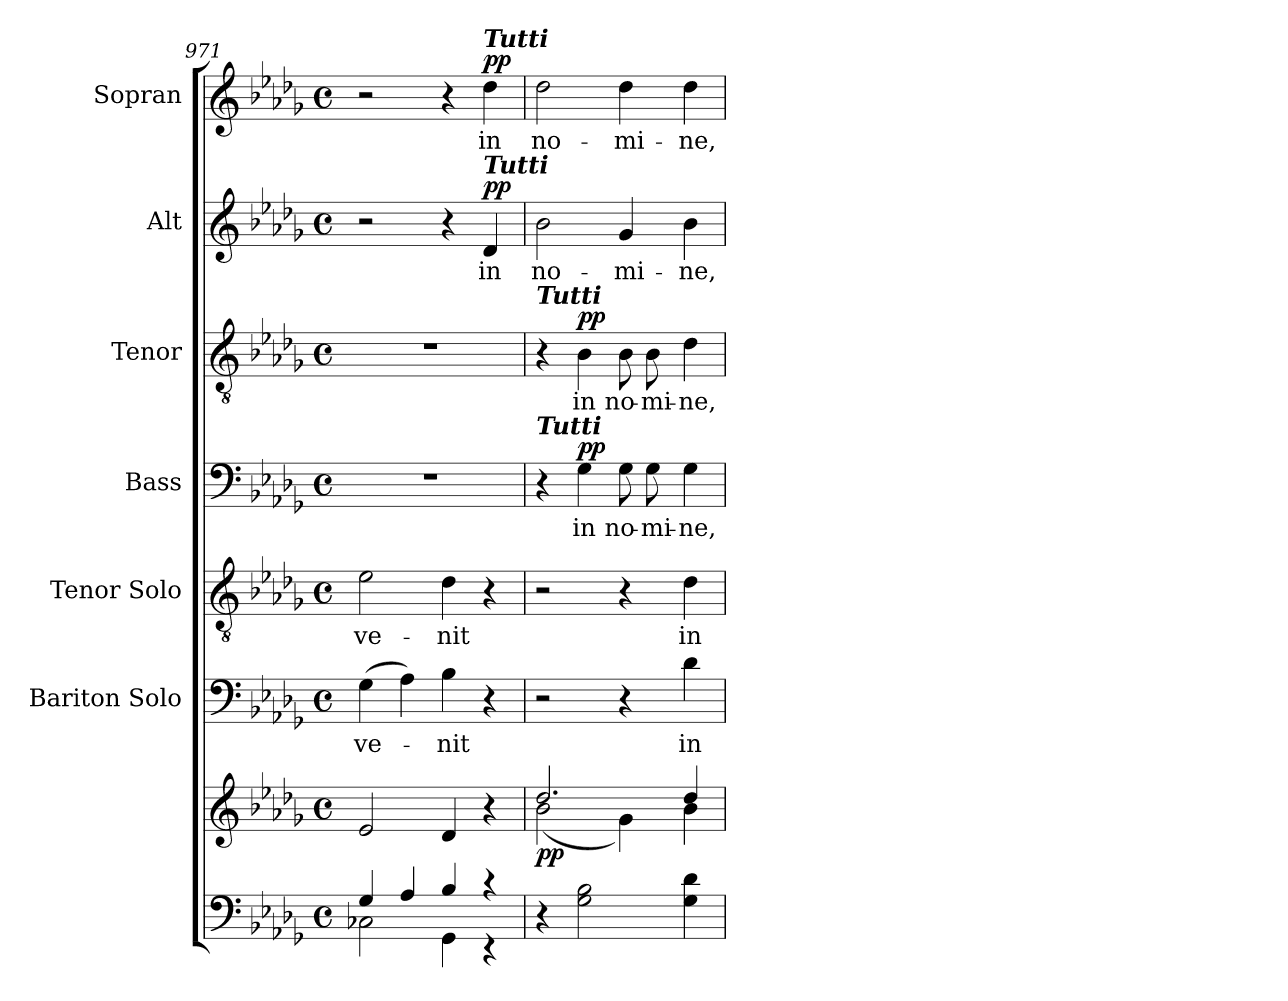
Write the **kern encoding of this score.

**kern	**kern	**dynam	**kern	**text	**kern	**text	**kern	**text	**dynam	**kern	**text	**dynam	**kern	**text	**dynam	**kern	**text	**dynam
*part7	*part7	*part7	*part6	*part6	*part5	*part5	*part4	*part4	*part4	*part3	*part3	*part3	*part2	*part2	*part2	*part1	*part1	*part1
*staff8	*staff7	*staff7/8	*staff6	*staff6	*staff5	*staff5	*staff4	*staff4	*staff4	*staff3	*staff3	*staff3	*staff2	*staff2	*staff2	*staff1	*staff1	*staff1
*	*	*	*I"Bariton Solo	*	*I"Tenor Solo	*	*I"Bass	*	*	*I"Tenor	*	*	*I"Alt	*	*	*I"Sopran	*	*
*	*	*	*	*	*	*	*I'B.	*	*	*I'T.	*	*	*I'A.	*	*	*I'S.	*	*
!!LO:PB:g=z
*clefF4	*clefG2	*	*clefF4	*	*clefGv2	*	*clefF4	*	*	*clefGv2	*	*	*clefG2	*	*	*clefG2	*	*
*k[b-e-a-d-g-]	*k[b-e-a-d-g-]	*	*k[b-e-a-d-g-]	*	*k[b-e-a-d-g-]	*	*k[b-e-a-d-g-]	*	*	*k[b-e-a-d-g-]	*	*	*k[b-e-a-d-g-]	*	*	*k[b-e-a-d-g-]	*	*
*D-:	*D-:	*	*D-:	*	*D-:	*	*D-:	*	*	*D-:	*	*	*D-:	*	*	*D-:	*	*
*M4/4	*M4/4	*	*M4/4	*	*M4/4	*	*M4/4	*	*	*M4/4	*	*	*M4/4	*	*	*M4/4	*	*
*met(c)	*met(c)	*	*met(c)	*	*met(c)	*	*met(c)	*	*	*met(c)	*	*	*met(c)	*	*	*met(c)	*	*
=971	=971	=971	=971	=971	=971	=971	=971	=971	=971	=971	=971	=971	=971	=971	=971	=971	=971	=971
*^	*	*	*	*	*	*	*	*	*	*	*	*	*	*	*	*	*	*
!	!	!	!	!	!LO:LY:b	!	!LO:LY:b	!	!	!	!	!	!	!	!	!	!	!	!
4G-/	2C-X\	2e-/	.	(>4G-\	ve-	2e-\	ve-	1r	.	.	1r	.	.	2r	.	.	2r	.	.
4A-/	.	.	.	4A-\)	.	.	.	.	.	.	.	.	.	.	.	.	.	.	.
!	!	!	!	!	!LO:LY:b	!	!LO:LY:b	!	!	!	!	!	!	!	!	!	!	!	!
4B-/	4GG-\	4d-/	.	4B-\	-nit	4d-\	-nit	.	.	.	.	.	.	4r	.	.	4r	.	.
!	!	!	!	!	!	!	!	!	!	!	!	!	!	!	!	!	!LO:TX:a:Bi:t=Tutti	!	!
!	!	!	!	!	!	!	!	!	!	!	!	!	!	!LO:TX:a:Bi:t=Tutti	!	!	!	!	!
!	!	!	!	!	!	!	!	!	!	!	!	!	!	!	!LO:LY:b	!LO:DY:a	!	!LO:LY:b	!LO:DY:a
4r	4r	4r	.	4r	.	4r	.	.	.	.	.	.	.	4d-/	in	pp	4dd-\	in	pp
=972	=972	=972	=972	=972	=972	=972	=972	=972	=972	=972	=972	=972	=972	=972	=972	=972	=972	=972	=972
*	*	*^	*	*	*	*	*	*	*	*	*	*	*	*	*	*	*	*	*
!	!	!	!	!	!	!	!	!	!	!	!	!LO:TX:a:Bi:t=Tutti	!	!	!	!	!	!	!	!
!	!	!	!	!	!	!	!	!	!LO:TX:a:Bi:t=Tutti	!	!	!	!	!	!	!	!	!	!	!
!	!	!	!	!LO:DY:b	!	!	!	!	!	!	!	!	!	!	!	!LO:LY:b	!	!	!LO:LY:b	!
*v	*v	*	*	*	*	*	*	*	*	*	*	*	*	*	*	*	*	*	*	*
4r	2.dd-/	(<2b-\	pp	2r	.	2r	.	4r	.	.	4r	.	.	2b-\	no-	.	2dd-\	no-	.
!	!	!	!	!	!	!	!	!	!LO:LY:b	!LO:DY:a	!	!LO:LY:b	!LO:DY:a	!	!	!	!	!	!
2G-\ 2B-\	.	.	.	.	.	.	.	4G-\	in	pp	4B-\	in	pp	.	.	.	.	.	.
!	!	!	!	!	!	!	!	!	!LO:LY:b	!	!	!LO:LY:b	!	!	!LO:LY:b	!	!	!LO:LY:b	!
.	.	4g-\)	.	4r	.	4r	.	8G-\	no-	.	8B-\	no-	.	4g-/	-mi-	.	4dd-\	-mi-	.
!	!	!	!	!	!	!	!	!	!LO:LY:b	!	!	!LO:LY:b	!	!	!	!	!	!	!
.	.	.	.	.	.	.	.	8G-\	-mi-	.	8B-\	-mi-	.	.	.	.	.	.	.
!	!	!	!	!	!LO:LY:b	!	!LO:LY:b	!	!LO:LY:b	!	!	!LO:LY:b	!	!	!LO:LY:b	!	!	!LO:LY:b	!
4G-\ 4d-\	4dd-/	4b-\	.	4d-\	in	4d-\	in	4G-\	-ne,	.	4d-\	-ne,	.	4b-\	-ne,	.	4dd-\	-ne,	.
*	*v	*v	*	*	*	*	*	*	*	*	*	*	*	*	*	*	*	*	*
=	=	=	=	=	=	=	=	=	=	=	=	=	=	=	=	=	=	=
*-	*-	*-	*-	*-	*-	*-	*-	*-	*-	*-	*-	*-	*-	*-	*-	*-	*-	*-
